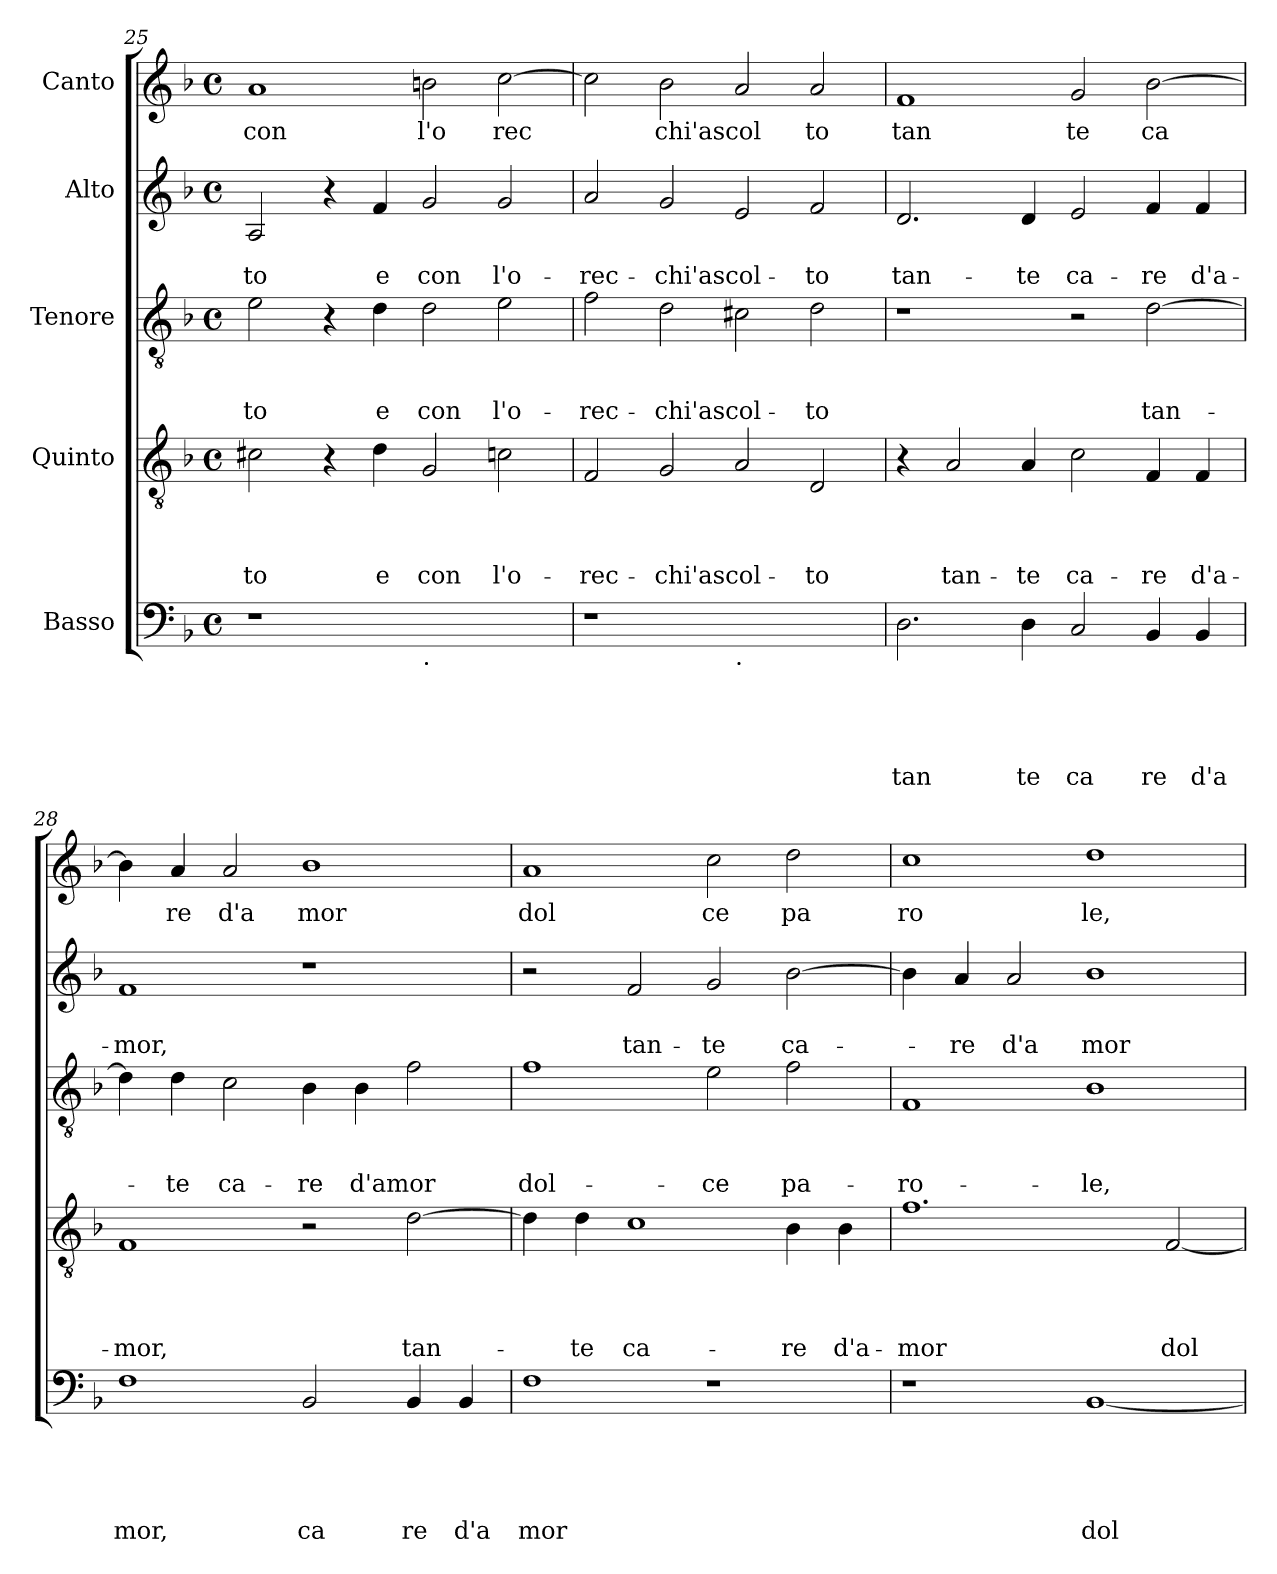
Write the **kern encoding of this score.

**kern	**text	**text	**text	**text	**text	**kern	**text	**text	**text	**text	**kern	**text	**text	**text	**kern	**text	**text	**kern	**text
*part5	*part5	*part5	*part5	*part5	*part5	*part4	*part4	*part4	*part4	*part4	*part3	*part3	*part3	*part3	*part2	*part2	*part2	*part1	*part1
*staff5	*staff5	*staff5	*staff5	*staff5	*staff5	*staff4	*staff4	*staff4	*staff4	*staff4	*staff3	*staff3	*staff3	*staff3	*staff2	*staff2	*staff2	*staff1	*staff1
*I"Basso	*	*	*	*	*	*I"Quinto	*	*	*	*	*I"Tenore	*	*	*	*I"Alto	*	*	*I"Canto	*
!!LO:LB:g=z
*clefF4	*	*	*	*	*	*clefGv2	*	*	*	*	*clefGv2	*	*	*	*clefG2	*	*	*clefG2	*
*k[b-]	*	*	*	*	*	*k[b-]	*	*	*	*	*k[b-]	*	*	*	*k[b-]	*	*	*k[b-]	*
*F:	*	*	*	*	*	*F:	*	*	*	*	*F:	*	*	*	*F:	*	*	*F:	*
*M4/4	*	*	*	*	*	*M4/4	*	*	*	*	*M4/4	*	*	*	*M4/4	*	*	*M4/4	*
*met(c)	*	*	*	*	*	*met(c)	*	*	*	*	*met(c)	*	*	*	*met(c)	*	*	*met(c)	*
=25	=25	=25	=25	=25	=25	=25	=25	=25	=25	=25	=25	=25	=25	=25	=25	=25	=25	=25	=25
!	!	!	!	!	!	!	!	!	!	!LO:LY:b	!	!	!	!LO:LY:b	!	!	!LO:LY:b	!	!LO:LY:b
1r	.	.	.	.	.	2c#X\	.	.	.	to	2e\	.	.	-to	2A/	.	-to	1a	con
.	.	.	.	.	.	4r	.	.	.	.	4r	.	.	.	4r	.	.	.	.
!	!	!	!	!	!	!	!	!	!	!LO:LY:b	!	!	!	!LO:LY:b	!	!	!LO:LY:b	!	!
.	.	.	.	.	.	4d\	.	.	.	e	4d\	.	.	e	4f/	.	e	.	.
!LO:TX:b:t=.	!	!	!	!	!	!	!	!	!	!	!	!	!	!	!	!	!	!	!
!	!	!	!	!	!	!	!	!	!	!LO:LY:b	!	!	!	!LO:LY:b	!	!	!LO:LY:b	!	!LO:LY:b
1ryy	.	.	.	.	.	2G/	.	.	.	con	2d\	.	.	con	2g/	.	con	2bn\	l'o
!	!	!	!	!	!	!	!	!	!	!LO:LY:b	!	!	!	!LO:LY:b	!	!	!LO:LY:b	!	!LO:LY:b
.	.	.	.	.	.	2cn\	.	.	.	l'o-	2e\	.	.	l'o-	2g/	.	l'o-	[>2cc\	rec
=26	=26	=26	=26	=26	=26	=26	=26	=26	=26	=26	=26	=26	=26	=26	=26	=26	=26	=26	=26
!	!	!	!	!	!	!	!	!	!	!LO:LY:b	!	!	!	!LO:LY:b	!	!	!LO:LY:b	!	!
1r	.	.	.	.	.	2F/	.	.	.	-rec-	2f\	.	.	-rec-	2a/	.	-rec-	2cc\]	.
!	!	!	!	!	!	!	!	!	!	!LO:LY:b	!	!	!	!LO:LY:b	!	!	!LO:LY:b	!	!LO:LY:b
.	.	.	.	.	.	2G/	.	.	.	-chi'ascol-	2d\	.	.	-chi'ascol-	2g/	.	-chi'ascol-	2b-\	chi'ascol
!LO:TX:b:t=.	!	!	!	!	!	!	!	!	!	!	!	!	!	!	!	!	!	!	!
1ryy	.	.	.	.	.	2A/	.	.	.	.	2c#X\	.	.	.	2e/	.	.	2a/	.
!	!	!	!	!	!	!	!	!	!	!LO:LY:b	!	!	!	!LO:LY:b	!	!	!LO:LY:b	!	!LO:LY:b
.	.	.	.	.	.	2D/	.	.	.	-to	2d\	.	.	-to	2f/	.	-to	2a/	to
=27	=27	=27	=27	=27	=27	=27	=27	=27	=27	=27	=27	=27	=27	=27	=27	=27	=27	=27	=27
!	!	!	!	!	!LO:LY:b	!	!	!	!	!	!	!	!	!	!	!	!LO:LY:b	!	!LO:LY:b
2.D\	.	.	.	.	tan	4r	.	.	.	.	1r	.	.	.	2.d/	.	tan-	1f	tan
!	!	!	!	!	!	!	!	!	!	!LO:LY:b	!	!	!	!	!	!	!	!	!
.	.	.	.	.	.	2A/	.	.	.	tan-	.	.	.	.	.	.	.	.	.
!	!	!	!	!	!LO:LY:b	!	!	!	!	!LO:LY:b	!	!	!	!	!	!	!LO:LY:b	!	!
4D\	.	.	.	.	te	4A/	.	.	.	-te	.	.	.	.	4d/	.	-te	.	.
!	!	!	!	!	!LO:LY:b	!	!	!	!	!LO:LY:b	!	!	!	!	!	!	!LO:LY:b	!	!LO:LY:b
2C/	.	.	.	.	ca	2c\	.	.	.	ca-	2r	.	.	.	2e/	.	ca-	2g/	te
!	!	!	!	!	!LO:LY:b	!	!	!	!	!LO:LY:b	!	!	!	!LO:LY:b	!	!	!LO:LY:b	!	!LO:LY:b
4BB-/	.	.	.	.	re	4F/	.	.	.	-re	[>2d\	.	.	tan-	4f/	.	-re	[>2b-\	ca
!	!	!	!	!	!LO:LY:b	!	!	!	!	!LO:LY:b	!	!	!	!	!	!	!LO:LY:b	!	!
4BB-/	.	.	.	.	d'a	4F/	.	.	.	d'a-	.	.	.	.	4f/	.	d'a-	.	.
=28	=28	=28	=28	=28	=28	=28	=28	=28	=28	=28	=28	=28	=28	=28	=28	=28	=28	=28	=28
!	!	!	!	!	!LO:LY:b	!	!	!	!	!LO:LY:b	!	!	!	!	!	!	!LO:LY:b	!	!
1F	.	.	.	.	mor,	1F	.	.	.	-mor,	4d\]	.	.	.	1f	.	-mor,	4b-\]	.
!	!	!	!	!	!	!	!	!	!	!	!	!	!	!LO:LY:b	!	!	!	!	!LO:LY:b
.	.	.	.	.	.	.	.	.	.	.	4d\	.	.	-te	.	.	.	4a/	re
!	!	!	!	!	!	!	!	!	!	!	!	!	!	!LO:LY:b	!	!	!	!	!LO:LY:b
.	.	.	.	.	.	.	.	.	.	.	2c\	.	.	ca-	.	.	.	2a/	d'a
!	!	!	!	!	!LO:LY:b	!	!	!	!	!	!	!	!	!LO:LY:b	!	!	!	!	!LO:LY:b
2BB-/	.	.	.	.	ca	2r	.	.	.	.	4B-\	.	.	-re	1r	.	.	1b-	mor
!	!	!	!	!	!	!	!	!	!	!	!	!	!	!LO:LY:b	!	!	!	!	!
.	.	.	.	.	.	.	.	.	.	.	4B-\	.	.	d'amor	.	.	.	.	.
!	!	!	!	!	!LO:LY:b	!	!	!	!	!LO:LY:b	!	!	!	!	!	!	!	!	!
4BB-/	.	.	.	.	re	[>2d\	.	.	.	tan-	2f\	.	.	.	.	.	.	.	.
!	!	!	!	!	!LO:LY:b	!	!	!	!	!	!	!	!	!	!	!	!	!	!
4BB-/	.	.	.	.	d'a	.	.	.	.	.	.	.	.	.	.	.	.	.	.
=29	=29	=29	=29	=29	=29	=29	=29	=29	=29	=29	=29	=29	=29	=29	=29	=29	=29	=29	=29
!	!	!	!	!	!LO:LY:b	!	!	!	!	!	!	!	!	!LO:LY:b	!	!	!	!	!LO:LY:b
1F	.	.	.	.	mor	4d\]	.	.	.	.	1f	.	.	dol-	2r	.	.	1a	dol
!	!	!	!	!	!	!	!	!	!	!LO:LY:b	!	!	!	!	!	!	!	!	!
.	.	.	.	.	.	4d\	.	.	.	-te	.	.	.	.	.	.	.	.	.
!	!	!	!	!	!	!	!	!	!	!LO:LY:b	!	!	!	!	!	!	!LO:LY:b	!	!
.	.	.	.	.	.	1c	.	.	.	ca-	.	.	.	.	2f/	.	tan-	.	.
!	!	!	!	!	!	!	!	!	!	!	!	!	!	!LO:LY:b	!	!	!LO:LY:b	!	!LO:LY:b
1r	.	.	.	.	.	.	.	.	.	.	2e\	.	.	-ce	2g/	.	-te	2cc\	ce
!	!	!	!	!	!	!	!	!	!	!LO:LY:b	!	!	!	!LO:LY:b	!	!	!LO:LY:b	!	!LO:LY:b
.	.	.	.	.	.	4B-\	.	.	.	-re	2f\	.	.	pa-	[>2b-\	.	ca-	2dd\	pa
!	!	!	!	!	!	!	!	!	!	!LO:LY:b	!	!	!	!	!	!	!	!	!
.	.	.	.	.	.	4B-\	.	.	.	d'a-	.	.	.	.	.	.	.	.	.
!!LO:PB:g=z
=30	=30	=30	=30	=30	=30	=30	=30	=30	=30	=30	=30	=30	=30	=30	=30	=30	=30	=30	=30
!	!	!	!	!	!	!	!	!	!	!LO:LY:b	!	!	!	!LO:LY:b	!	!	!	!	!LO:LY:b
1r	.	.	.	.	.	1.f	.	.	.	-mor	1F	.	.	-ro-	4b-\]	.	.	1cc	ro
!	!	!	!	!	!	!	!	!	!	!	!	!	!	!	!	!	!LO:LY:b	!	!
.	.	.	.	.	.	.	.	.	.	.	.	.	.	.	4a/	.	-re	.	.
!	!	!	!	!	!	!	!	!	!	!	!	!	!	!	!	!	!LO:LY:b	!	!
.	.	.	.	.	.	.	.	.	.	.	.	.	.	.	2a/	.	d'a	.	.
!	!	!	!	!	!LO:LY:b	!	!	!	!	!	!	!	!	!LO:LY:b	!	!	!LO:LY:b	!	!LO:LY:b
[<1BB-	.	.	.	.	dol	.	.	.	.	.	1B-	.	.	-le,	1b-	.	mor	1dd	le,
!	!	!	!	!	!	!	!	!	!	!LO:LY:b	!	!	!	!	!	!	!	!	!
.	.	.	.	.	.	[<2F/	.	.	.	dol	.	.	.	.	.	.	.	.	.
=	=	=	=	=	=	=	=	=	=	=	=	=	=	=	=	=	=	=	=
*-	*-	*-	*-	*-	*-	*-	*-	*-	*-	*-	*-	*-	*-	*-	*-	*-	*-	*-	*-
